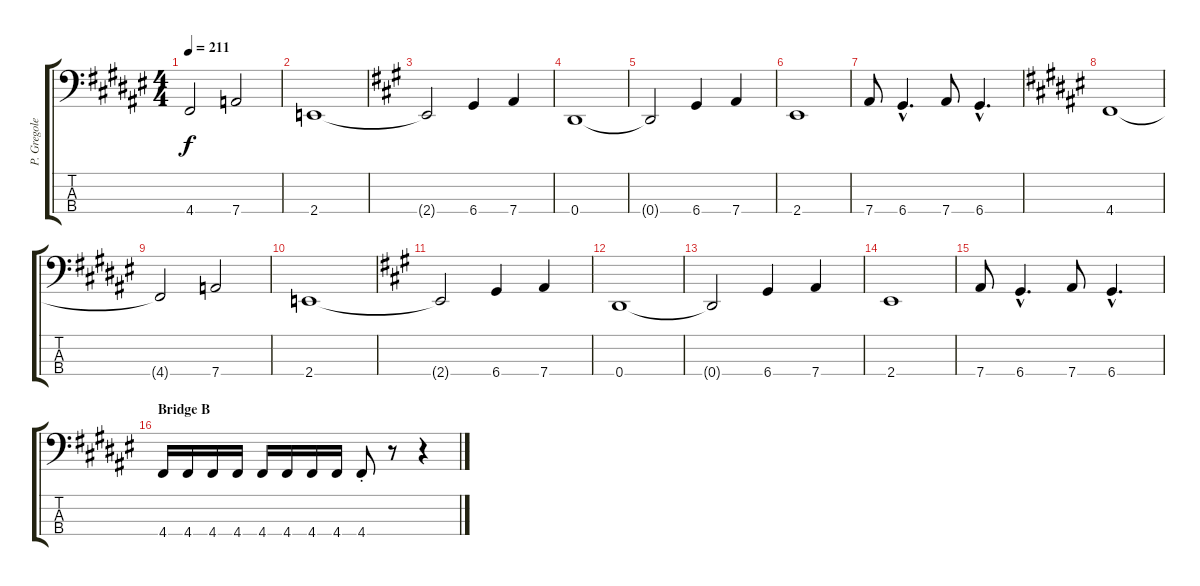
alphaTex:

\track ("P. Gregoletto" "P. Gregole") {instrument electricbassfinger}
\staff {score tabs}
\tuning (G2 D2 A1 D1) {hide}
\ts (4 4)
\tempo 211
\clef f4
\ks d#minor
4.4{t}.2{dy f} 7.4.2 |
2.4.1 |
\ks f#minor
2.4{t}.2 6.4.4 7.4.4 |
0.4.1 |
0.4{t}.2 6.4.4 7.4.4 |
2.4.1 |
7.4.8 6.4{hac}.4{d} 7.4.8 6.4{hac}.4{d} |
\ks d#minor
4.4.1 |
4.4{t}.2 7.4.2 |
2.4.1 |
\ks f#minor
2.4{t}.2 6.4.4 7.4.4 |
0.4.1 |
0.4{t}.2 6.4.4 7.4.4 |
2.4.1 |
7.4.8 6.4{hac}.4{d} 7.4.8 6.4{hac}.4{d} |
\section ("" "Bridge B")
\ks d#minor
4.4.16 4.4.16 4.4.16 4.4.16 4.4.16 4.4.16 4.4.16 4.4.16 4.4{st}.8 r.8 r.4
